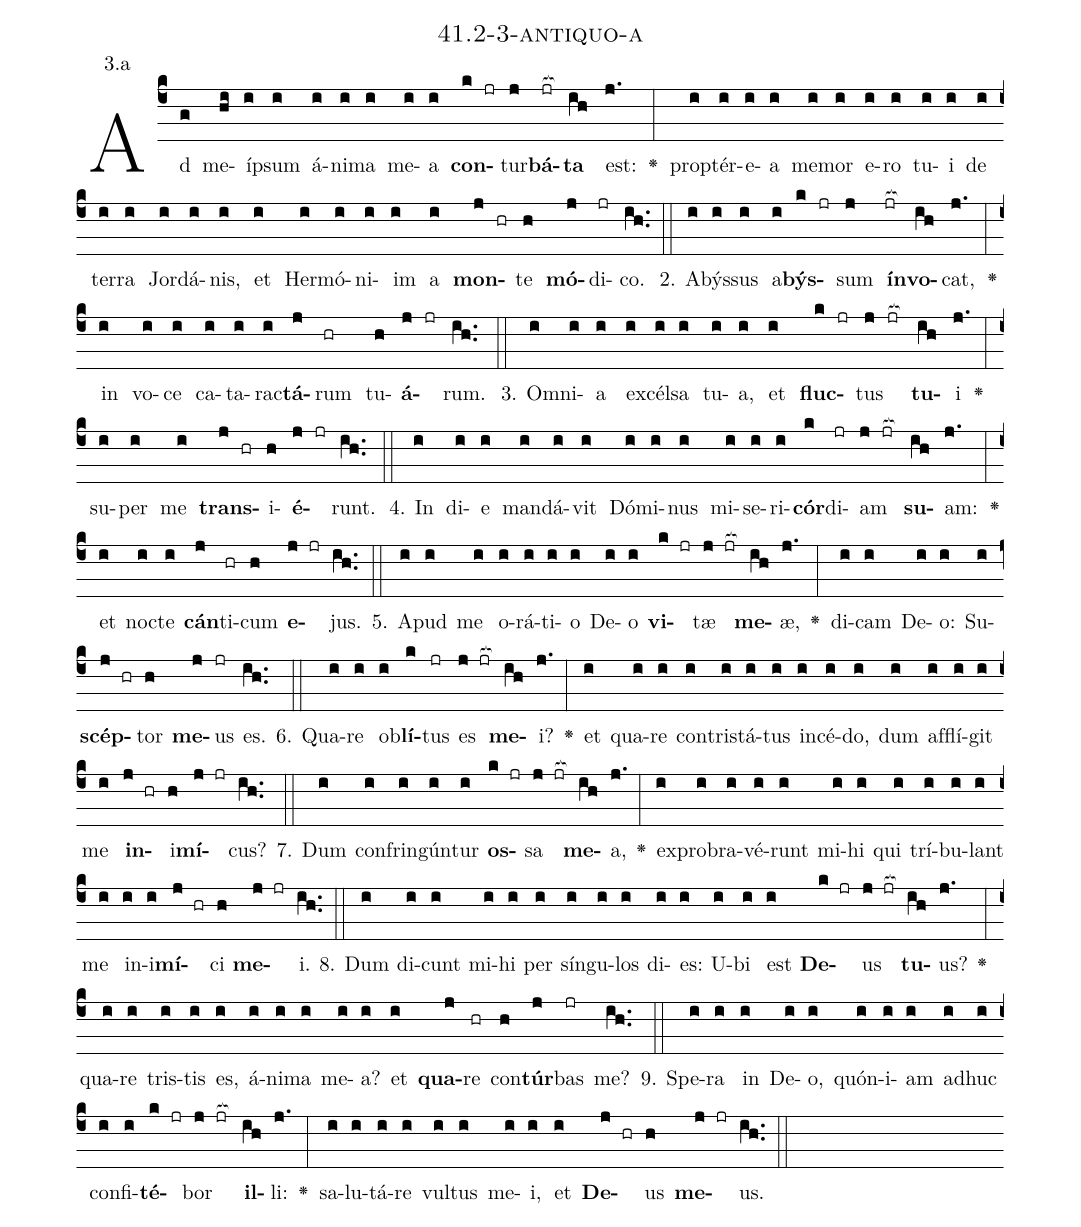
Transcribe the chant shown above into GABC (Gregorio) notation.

name: 41.2-3-antiquo-a;
annotation: 3.a;
%%
(c4)Ad(g) me(hi)íp(i)sum(i) á(i)ni(i)ma(i) me(i)a(i) <b>con</b>(k jr)tur(j)<b>bá</b>(jr[ocb:1{])<b>ta</b>(ih[ocb:0}]) est:(j.) <v>\greheightstar</v>(:) prop(i)tér(i)e(i)a(i) me(i)mor(i) e(i)ro(i) tu(i)i(i) de(i) ter(i)ra(i) Jor(i)dá(i)nis,(i) et(i) Her(i)mó(i)ni(i)im(i) a(i) <b>mon</b>(j hr)te(h) <b>mó</b>(j)di(jr)co.(ih..) (::)
2. A(i)býs(i)sus(i) a(i)<b>býs</b>(k jr)sum(j) <b>ín</b>(jr[ocb:1{])<b>vo</b>(ih[ocb:0}])cat,(j.) <v>\greheightstar</v>(:) in(i) vo(i)ce(i) ca(i)ta(i)rac(i)<b>tá</b>(j)rum(hr) tu(h)<b>á</b>(j jr)rum.(ih..) (::)
3. Om(i)ni(i)a(i) ex(i)cél(i)sa(i) tu(i)a,(i) et(i) <b>fluc</b>(k jr)tus(j jr[ocb:1{]) <b>tu</b>(ih[ocb:0}])i(j.) <v>\greheightstar</v>(:) su(i)per(i) me(i) <b>trans</b>(j hr)i(h)<b>é</b>(j jr)runt.(ih..) (::)
4. In(i) di(i)e(i) man(i)dá(i)vit(i) Dó(i)mi(i)nus(i) mi(i)se(i)ri(i)<b>cór</b>(k)di(jr)am(j jr[ocb:1{]) <b>su</b>(ih[ocb:0}])am:(j.) <v>\greheightstar</v>(:) et(i) noc(i)te(i) <b>cán</b>(j)ti(hr)cum(h) <b>e</b>(j jr)jus.(ih..) (::)
5. A(i)pud(i) me(i) o(i)rá(i)ti(i)o(i) De(i)o(i) <b>vi</b>(k jr)tæ(j jr[ocb:1{]) <b>me</b>(ih[ocb:0}])æ,(j.) <v>\greheightstar</v>(:) di(i)cam(i) De(i)o:(i) Su(i)<b>scép</b>(j hr)tor(h) <b>me</b>(j)us(jr) es.(ih..) (::)
6. Qua(i)re(i) ob(i)<b>lí</b>(k)tus(jr) es(j jr[ocb:1{]) <b>me</b>(ih[ocb:0}])i?(j.) <v>\greheightstar</v>(:) et(i) qua(i)re(i) con(i)tris(i)tá(i)tus(i) in(i)cé(i)do,(i) dum(i) af(i)flí(i)git(i) me(i) <b>in</b>(j hr)i(h)<b>mí</b>(j jr)cus?(ih..) (::)
7. Dum(i) con(i)frin(i)gún(i)tur(i) <b>os</b>(k jr)sa(j jr[ocb:1{]) <b>me</b>(ih[ocb:0}])a,(j.) <v>\greheightstar</v>(:) ex(i)pro(i)bra(i)vé(i)runt(i) mi(i)hi(i) qui(i) trí(i)bu(i)lant(i) me(i) in(i)i(i)<b>mí</b>(j hr)ci(h) <b>me</b>(j jr)i.(ih..) (::)
8. Dum(i) di(i)cunt(i) mi(i)hi(i) per(i) sín(i)gu(i)los(i) di(i)es:(i) U(i)bi(i) est(i) <b>De</b>(k jr)us(j jr[ocb:1{]) <b>tu</b>(ih[ocb:0}])us?(j.) <v>\greheightstar</v>(:) qua(i)re(i) tris(i)tis(i) es,(i) á(i)ni(i)ma(i) me(i)a?(i) et(i) <b>qua</b>(j)re(hr) con(h)<b>túr</b>(j)bas(jr) me?(ih..) (::)
9. Spe(i)ra(i) in(i) De(i)o,(i) quón(i)i(i)am(i) ad(i)huc(i) con(i)fi(i)<b>té</b>(k jr)bor(j jr[ocb:1{]) <b>il</b>(ih[ocb:0}])li:(j.) <v>\greheightstar</v>(:) sa(i)lu(i)tá(i)re(i) vul(i)tus(i) me(i)i,(i) et(i) <b>De</b>(j hr)us(h) <b>me</b>(j jr)us.(ih..) (::)
